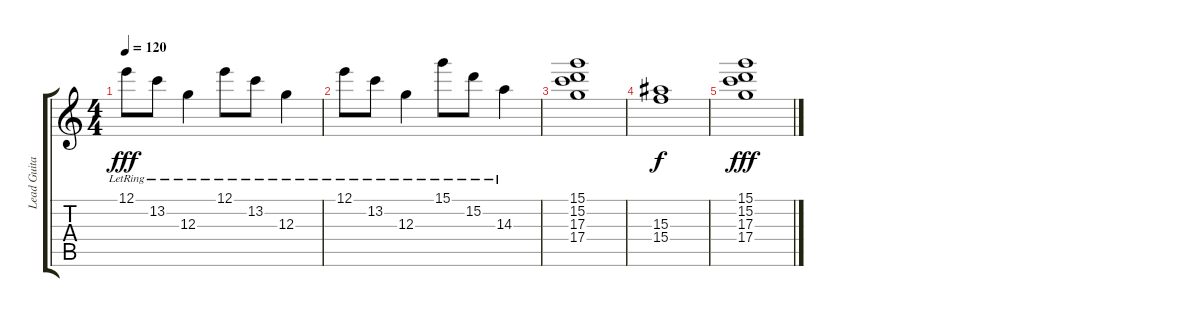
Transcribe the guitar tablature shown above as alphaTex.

\track ("Lead Guitar" "Lead Guita") {instrument overdrivenguitar}
\staff {score tabs}
\tuning (E4 B3 G3 D3 A2 E2) {hide}
\ts (4 4)
\tempo 120
\clef g2
\ks c
12.1{lr}.8{dy fff} 13.2{lr}.8 12.3{lr}.4 12.1{lr}.8 13.2{lr}.8 12.3{lr}.4 |
12.1{lr}.8 13.2{lr}.8 12.3{lr}.4 15.1{lr}.8 15.2{lr}.8 14.3{lr}.4 |
(15.1 15.2 17.3 17.4).1 |
(15.3 15.4).1{dy f} |
(15.1 15.2 17.3 17.4).1{dy fff}
